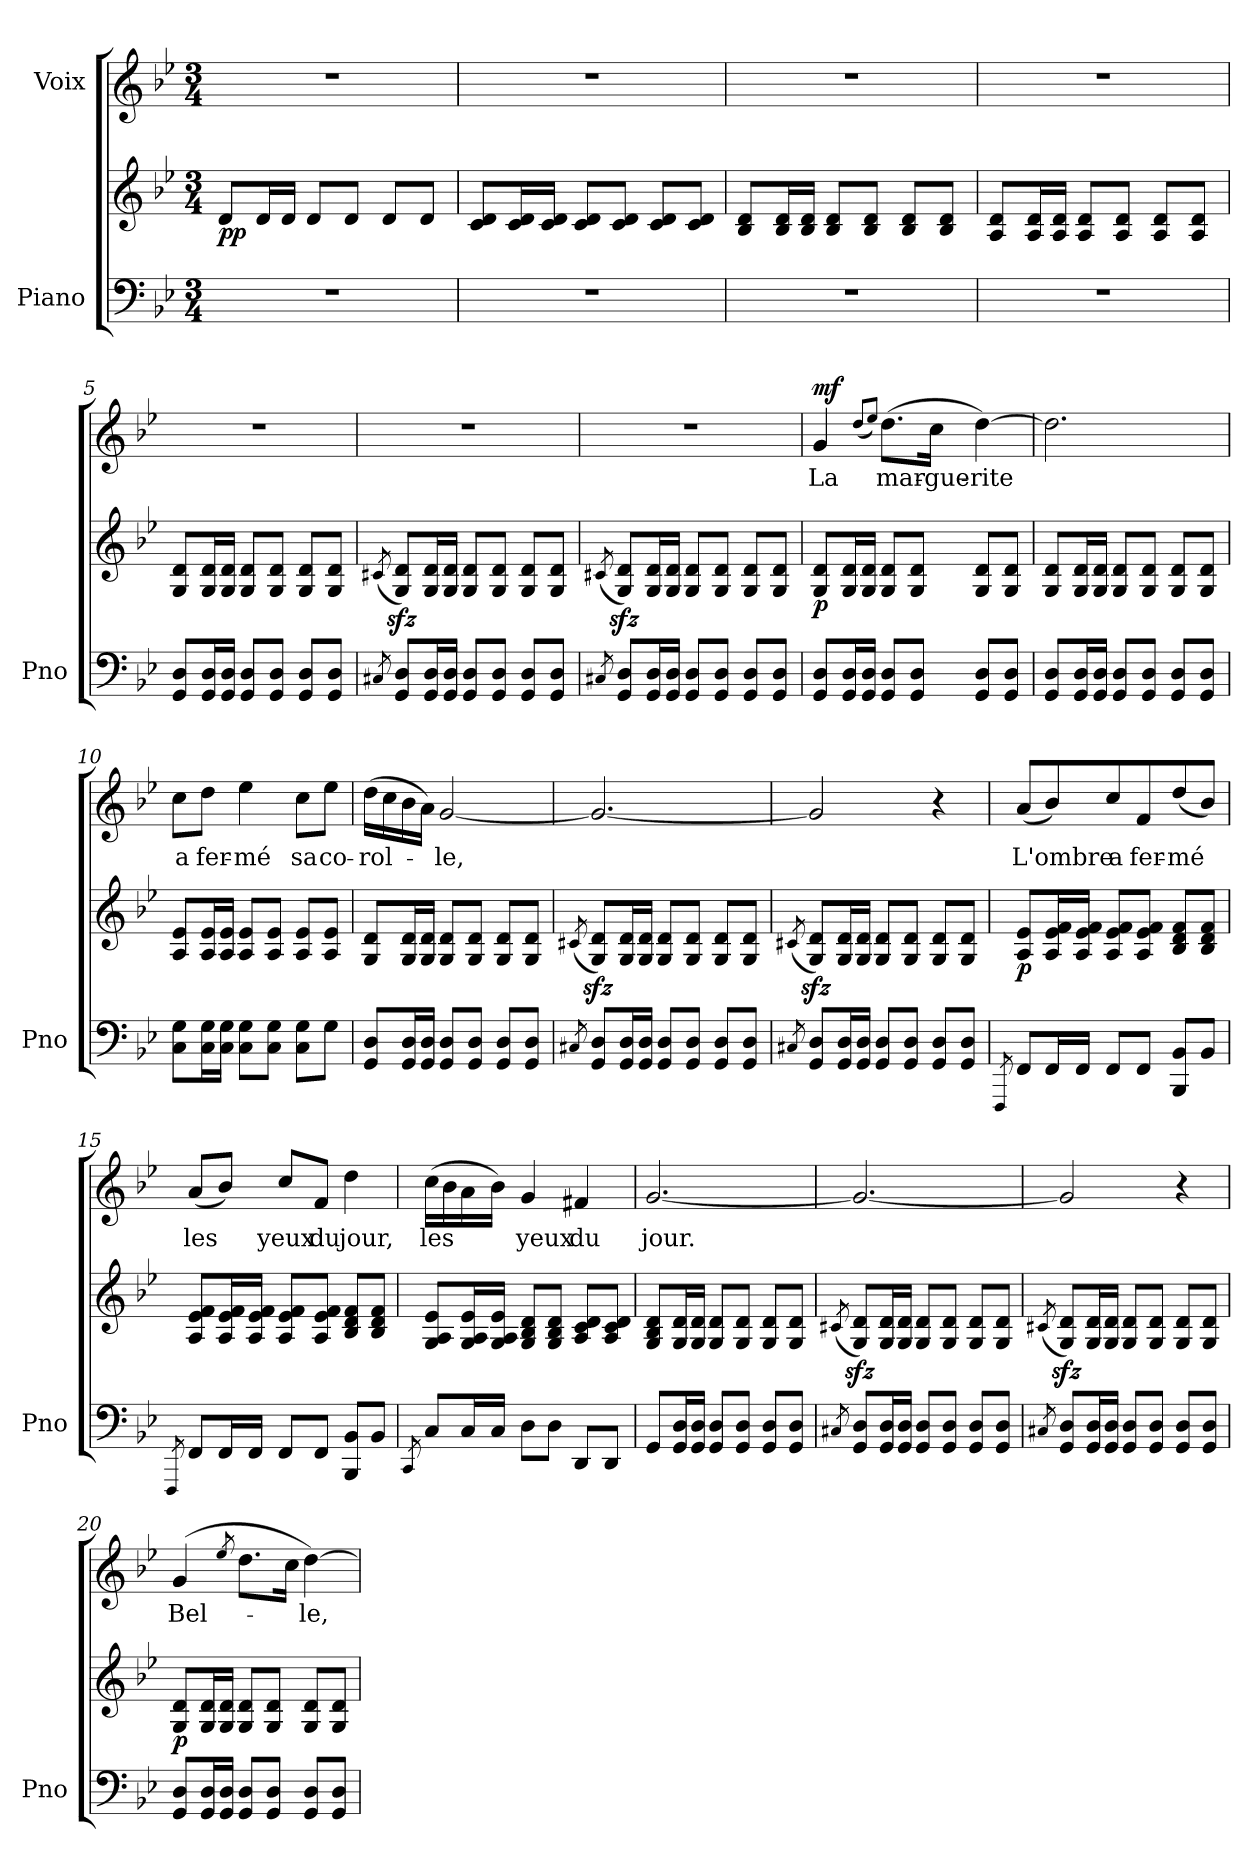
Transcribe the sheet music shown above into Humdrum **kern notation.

**kern	**kern	**dynam	**kern	**text	**dynam
*part2	*part2	*part2	*part1	*part1	*part1
*staff3	*staff2	*staff2/3	*staff1	*staff1	*staff1
*I"Piano	*	*	*I"Voix	*	*
*I'Pno	*	*	*	*	*
*clefF4	*clefG2	*	*clefG2	*	*
*k[b-e-]	*k[b-e-]	*	*k[b-e-]	*	*
*M3/4	*M3/4	*	*M3/4	*	*
=1	=1	=1	=1	=1	=1
!	!	!LO:DY:b	!	!	!
2.r	8d/L	pp	2.r	.	.
.	16d/L	.	.	.	.
.	16d/JJ	.	.	.	.
.	8d/L	.	.	.	.
.	8d/J	.	.	.	.
.	8d/L	.	.	.	.
.	8d/J	.	.	.	.
=2	=2	=2	=2	=2	=2
2.r	8c/ 8d/L	.	2.r	.	.
.	16c/ 16d/L	.	.	.	.
.	16c/ 16d/JJ	.	.	.	.
.	8c/ 8d/L	.	.	.	.
.	8c/ 8d/J	.	.	.	.
.	8c/ 8d/L	.	.	.	.
.	8c/ 8d/J	.	.	.	.
=3	=3	=3	=3	=3	=3
2.r	8B-/ 8d/L	.	2.r	.	.
.	16B-/ 16d/L	.	.	.	.
.	16B-/ 16d/JJ	.	.	.	.
.	8B-/ 8d/L	.	.	.	.
.	8B-/ 8d/J	.	.	.	.
.	8B-/ 8d/L	.	.	.	.
.	8B-/ 8d/J	.	.	.	.
=4	=4	=4	=4	=4	=4
2.r	8A/ 8d/L	.	2.r	.	.
.	16A/ 16d/L	.	.	.	.
.	16A/ 16d/JJ	.	.	.	.
.	8A/ 8d/L	.	.	.	.
.	8A/ 8d/J	.	.	.	.
.	8A/ 8d/L	.	.	.	.
.	8A/ 8d/J	.	.	.	.
=5	=5	=5	=5	=5	=5
8GG/ 8D/L	8G/ 8d/L	.	2.r	.	.
16GG/ 16D/L	16G/ 16d/L	.	.	.	.
16GG/ 16D/JJ	16G/ 16d/JJ	.	.	.	.
8GG/ 8D/L	8G/ 8d/L	.	.	.	.
8GG/ 8D/J	8G/ 8d/J	.	.	.	.
8GG/ 8D/L	8G/ 8d/L	.	.	.	.
8GG/ 8D/J	8G/ 8d/J	.	.	.	.
=6	=6	=6	=6	=6	=6
8qC#X/	(<8qc#X/	.	.	.	.
8GG/ 8D/L	8G/zz< 8d/zz<L)	.	2.r	.	.
16GG/ 16D/L	16G/ 16d/L	.	.	.	.
16GG/ 16D/JJ	16G/ 16d/JJ	.	.	.	.
8GG/ 8D/L	8G/ 8d/L	.	.	.	.
8GG/ 8D/J	8G/ 8d/J	.	.	.	.
8GG/ 8D/L	8G/ 8d/L	.	.	.	.
8GG/ 8D/J	8G/ 8d/J	.	.	.	.
=7	=7	=7	=7	=7	=7
8qC#X/	(<8qc#X/	.	.	.	.
8GG/ 8D/L	8G/zz< 8d/zz<L)	.	2.r	.	.
16GG/ 16D/L	16G/ 16d/L	.	.	.	.
16GG/ 16D/JJ	16G/ 16d/JJ	.	.	.	.
8GG/ 8D/L	8G/ 8d/L	.	.	.	.
8GG/ 8D/J	8G/ 8d/J	.	.	.	.
8GG/ 8D/L	8G/ 8d/L	.	.	.	.
8GG/ 8D/J	8G/ 8d/J	.	.	.	.
!!LO:LB:g=z
=8	=8	=8	=8	=8	=8
!	!	!LO:DY:b	!	!LO:LY:b	!LO:DY:a
8GG/ 8D/L	8G/ 8d/L	p	4g/	La	mf
16GG/ 16D/L	16G/ 16d/L	.	.	.	.
16GG/ 16D/JJ	16G/ 16d/JJ	.	.	.	.
.	.	.	(<8qdd/L	.	.
.	.	.	8qee-/J)	.	.
!	!	!	!	!LO:LY:b	!
8GG/ 8D/L	8G/ 8d/L	.	(>8.dd\L	mar-	.
8GG/ 8D/J	8G/ 8d/J	.	.	.	.
!	!	!	!	!LO:LY:b	!
.	.	.	16cc\Jk	-gue-	.
!	!	!	!	!LO:LY:b	!
8GG/ 8D/L	8G/ 8d/L	.	[4dd\)	-rite	.
8GG/ 8D/J	8G/ 8d/J	.	.	.	.
=9	=9	=9	=9	=9	=9
8GG/ 8D/L	8G/ 8d/L	.	2.dd\]	.	.
16GG/ 16D/L	16G/ 16d/L	.	.	.	.
16GG/ 16D/JJ	16G/ 16d/JJ	.	.	.	.
8GG/ 8D/L	8G/ 8d/L	.	.	.	.
8GG/ 8D/J	8G/ 8d/J	.	.	.	.
8GG/ 8D/L	8G/ 8d/L	.	.	.	.
8GG/ 8D/J	8G/ 8d/J	.	.	.	.
=10	=10	=10	=10	=10	=10
!	!	!	!	!LO:LY:b	!
8C\ 8G\L	8A/ 8e-/L	.	8cc\L	a	.
!	!	!	!	!LO:LY:b	!
16C\ 16G\L	16A/ 16e-/L	.	8dd\J	fer-	.
16C\ 16G\JJ	16A/ 16e-/JJ	.	.	.	.
!	!	!	!	!LO:LY:b	!
8C\ 8G\L	8A/ 8e-/L	.	4ee-\	-mé	.
8C\ 8G\J	8A/ 8e-/J	.	.	.	.
!	!	!	!	!LO:LY:b	!
8C\ 8G\L	8A/ 8e-/L	.	8cc\L	sa	.
!	!	!	!	!LO:LY:b	!
8G\J	8A/ 8e-/J	.	8ee-\J	co-	.
=11	=11	=11	=11	=11	=11
!	!	!	!	!LO:LY:b	!
8GG/ 8D/L	8G/ 8d/L	.	(>16dd\LL	-rol-	.
.	.	.	16cc\	.	.
16GG/ 16D/L	16G/ 16d/L	.	16b-\	.	.
16GG/ 16D/JJ	16G/ 16d/JJ	.	16a\JJ)	.	.
!	!	!	!	!LO:LY:b	!
8GG/ 8D/L	8G/ 8d/L	.	[2g/	-le,	.
8GG/ 8D/J	8G/ 8d/J	.	.	.	.
8GG/ 8D/L	8G/ 8d/L	.	.	.	.
8GG/ 8D/J	8G/ 8d/J	.	.	.	.
=12	=12	=12	=12	=12	=12
8qC#X/	(<8qc#X/	.	.	.	.
8GG/ 8D/L	8G/zz< 8d/zz<L)	.	2.g/_	.	.
16GG/ 16D/L	16G/ 16d/L	.	.	.	.
16GG/ 16D/JJ	16G/ 16d/JJ	.	.	.	.
8GG/ 8D/L	8G/ 8d/L	.	.	.	.
8GG/ 8D/J	8G/ 8d/J	.	.	.	.
8GG/ 8D/L	8G/ 8d/L	.	.	.	.
8GG/ 8D/J	8G/ 8d/J	.	.	.	.
=13	=13	=13	=13	=13	=13
8qC#X/	(<8qc#X/	.	.	.	.
8GG/ 8D/L	8G/zz< 8d/zz<L)	.	2g/]	.	.
16GG/ 16D/L	16G/ 16d/L	.	.	.	.
16GG/ 16D/JJ	16G/ 16d/JJ	.	.	.	.
8GG/ 8D/L	8G/ 8d/L	.	.	.	.
8GG/ 8D/J	8G/ 8d/J	.	.	.	.
8GG/ 8D/L	8G/ 8d/L	.	4r	.	.
8GG/ 8D/J	8G/ 8d/J	.	.	.	.
!!LO:LB:g=z
=14	=14	=14	=14	=14	=14
8qFFF/	.	.	.	.	.
!	!	!LO:DY:b	!	!LO:LY:b	!
8FF/L	8A/ 8e-/L	p	(<8a/L	L'ombre	.
16FF/L	16A/ 16e-/ 16f/L	.	8b-/)	.	.
16FF/JJ	16A/ 16e-/ 16f/JJ	.	.	.	.
!	!	!	!	!LO:LY:b	!
8FF/L	8A/ 8e-/ 8f/L	.	8cc/	a	.
!	!	!	!	!LO:LY:b	!
8FF/J	8A/ 8e-/ 8f/J	.	8f/	fer-	.
!	!	!	!	!LO:LY:b	!
8BBB-/ 8BB-/L	8B-/ 8d/ 8f/L	.	(<8dd/	-mé	.
8BB-/J	8B-/ 8d/ 8f/J	.	8b-/J)	.	.
=15	=15	=15	=15	=15	=15
8qFFF/	.	.	.	.	.
!	!	!	!	!LO:LY:b	!
8FF/L	8A/ 8e-/ 8f/L	.	(<8a/L	les	.
16FF/L	16A/ 16e-/ 16f/L	.	8b-/J)	.	.
16FF/JJ	16A/ 16e-/ 16f/JJ	.	.	.	.
!	!	!	!	!LO:LY:b	!
8FF/L	8A/ 8e-/ 8f/L	.	8cc/L	yeux	.
!	!	!	!	!LO:LY:b	!
8FF/J	8A/ 8e-/ 8f/J	.	8f/J	du	.
!	!	!	!	!LO:LY:b	!
8BBB-/ 8BB-/L	8B-/ 8d/ 8f/L	.	4dd\	jour,	.
8BB-/J	8B-/ 8d/ 8f/J	.	.	.	.
=16	=16	=16	=16	=16	=16
8qCC/	.	.	.	.	.
!	!	!	!	!LO:LY:b	!
8C/L	8G/ 8A/ 8e-/L	.	(>16cc\LL	les	.
.	.	.	16b-\	.	.
16C/L	16G/ 16A/ 16e-/L	.	16a\	.	.
16C/JJ	16G/ 16A/ 16e-/JJ	.	16b-\JJ)	.	.
!	!	!	!	!LO:LY:b	!
8D\L	8G/ 8B-/ 8d/L	.	4g/	yeux	.
8D\J	8G/ 8B-/ 8d/J	.	.	.	.
!	!	!	!	!LO:LY:b	!
8DD/L	8A/ 8c/ 8d/L	.	4f#X/	du	.
8DD/J	8A/ 8c/ 8d/J	.	.	.	.
=17	=17	=17	=17	=17	=17
!	!	!	!	!LO:LY:b	!
8GG/L	8G/ 8B-/ 8d/L	.	[2.g/	jour.	.
16GG/ 16D/L	16G/ 16d/L	.	.	.	.
16GG/ 16D/JJ	16G/ 16d/JJ	.	.	.	.
8GG/ 8D/L	8G/ 8d/L	.	.	.	.
8GG/ 8D/J	8G/ 8d/J	.	.	.	.
8GG/ 8D/L	8G/ 8d/L	.	.	.	.
8GG/ 8D/J	8G/ 8d/J	.	.	.	.
=18	=18	=18	=18	=18	=18
8qC#X/	(<8qc#X/	.	.	.	.
8GG/ 8D/L	8G/zz< 8d/zz<L)	.	2.g/_	.	.
16GG/ 16D/L	16G/ 16d/L	.	.	.	.
16GG/ 16D/JJ	16G/ 16d/JJ	.	.	.	.
8GG/ 8D/L	8G/ 8d/L	.	.	.	.
8GG/ 8D/J	8G/ 8d/J	.	.	.	.
8GG/ 8D/L	8G/ 8d/L	.	.	.	.
8GG/ 8D/J	8G/ 8d/J	.	.	.	.
=19	=19	=19	=19	=19	=19
8qC#X/	(<8qc#X/	.	.	.	.
8GG/ 8D/L	8G/zz< 8d/zz<L)	.	2g/]	.	.
16GG/ 16D/L	16G/ 16d/L	.	.	.	.
16GG/ 16D/JJ	16G/ 16d/JJ	.	.	.	.
8GG/ 8D/L	8G/ 8d/L	.	.	.	.
8GG/ 8D/J	8G/ 8d/J	.	.	.	.
8GG/ 8D/L	8G/ 8d/L	.	4r	.	.
8GG/ 8D/J	8G/ 8d/J	.	.	.	.
!!LO:LB:g=z
=20	=20	=20	=20	=20	=20
!	!	!LO:DY:b	!	!LO:LY:b	!
8GG/ 8D/L	8G/ 8d/L	p	(>4g/	Bel-	.
16GG/ 16D/L	16G/ 16d/L	.	.	.	.
16GG/ 16D/JJ	16G/ 16d/JJ	.	.	.	.
.	.	.	8qee-/	.	.
8GG/ 8D/L	8G/ 8d/L	.	8.dd\L	.	.
8GG/ 8D/J	8G/ 8d/J	.	.	.	.
.	.	.	16cc\Jk	.	.
!	!	!	!	!LO:LY:b	!
8GG/ 8D/L	8G/ 8d/L	.	[4dd\)	-le,	.
8GG/ 8D/J	8G/ 8d/J	.	.	.	.
=	=	=	=	=	=
*-	*-	*-	*-	*-	*-
